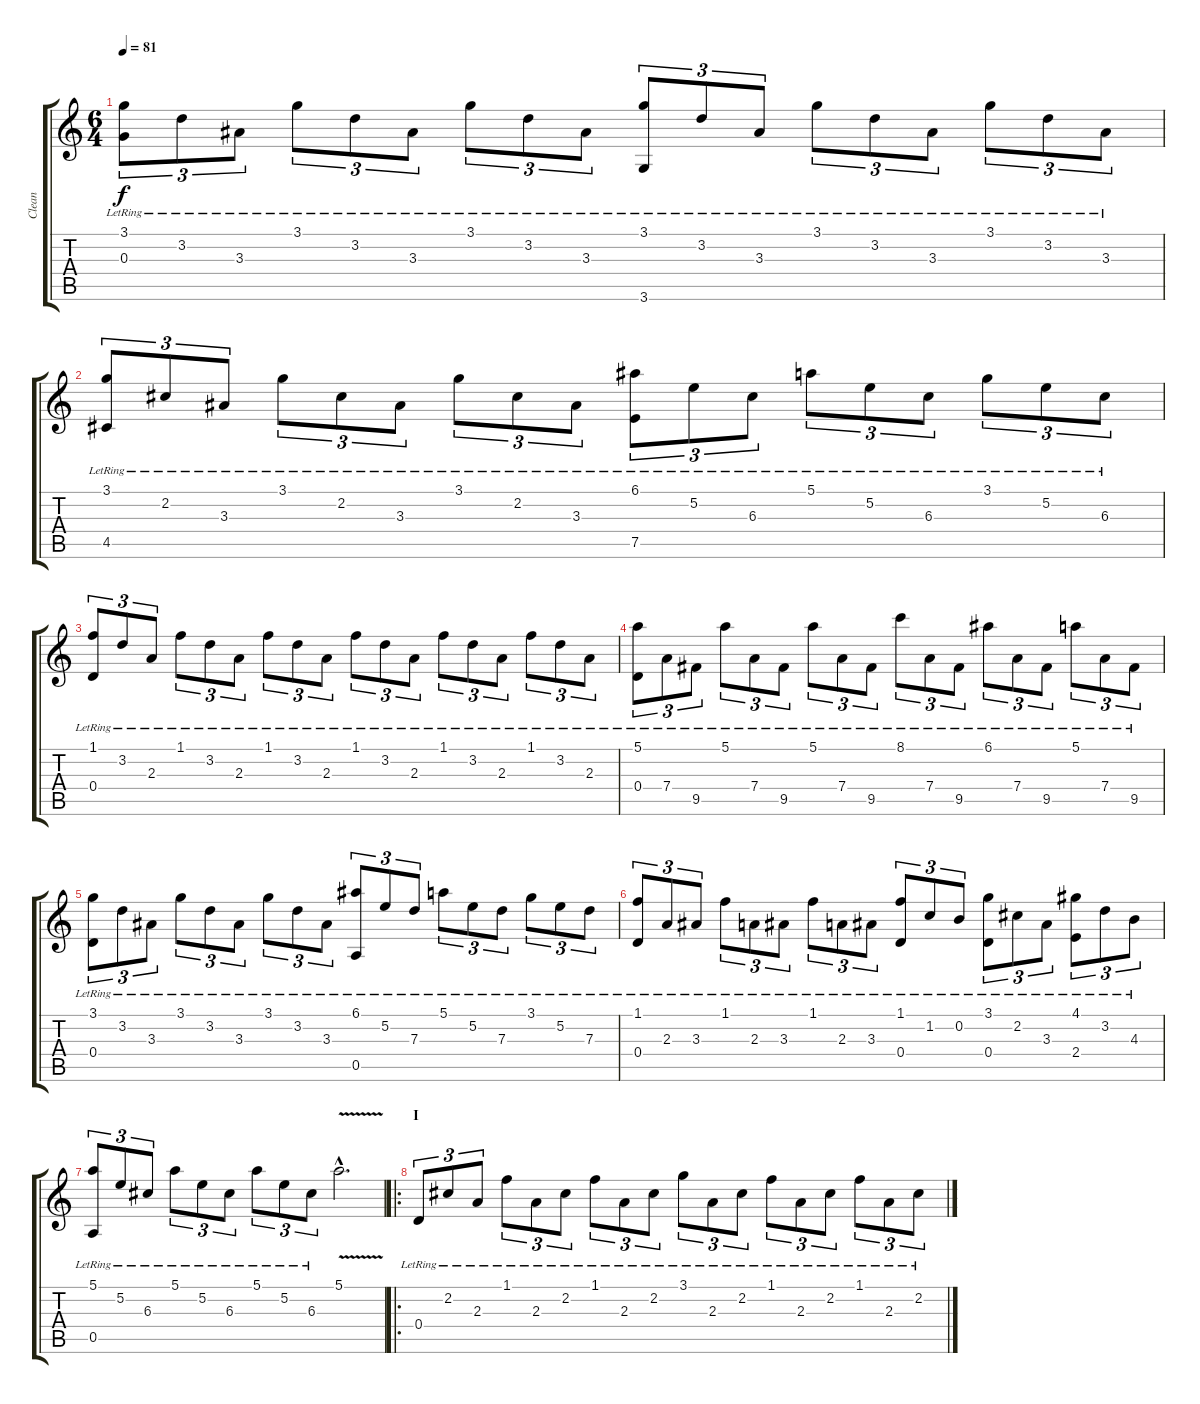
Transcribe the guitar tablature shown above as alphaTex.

\track ("Clean" "Clean") {instrument acousticguitarnylon}
\staff {score tabs}
\tuning (E4 B3 G3 D3 A2 E2) {hide}
\ts (6 4)
\tempo 81
\clef g2
\ks c
(3.1{lr} 0.3{lr}).8{tu (3 2) dy f} 3.2{lr}.8{tu (3 2)} 3.3{lr}.8{tu (3 2)} 3.1{lr}.8{tu (3 2)} 3.2{lr}.8{tu (3 2)} 3.3{lr}.8{tu (3 2)} 3.1{lr}.8{tu (3 2)} 3.2{lr}.8{tu (3 2)} 3.3{lr}.8{tu (3 2)} (3.1{lr} 3.6{lr}).8{tu (3 2)} 3.2{lr}.8{tu (3 2)} 3.3{lr}.8{tu (3 2)} 3.1{lr}.8{tu (3 2)} 3.2{lr}.8{tu (3 2)} 3.3{lr}.8{tu (3 2)} 3.1{lr}.8{tu (3 2)} 3.2{lr}.8{tu (3 2)} 3.3{lr}.8{tu (3 2)} |
(3.1{lr} 4.5{lr}).8{tu (3 2)} 2.2{lr}.8{tu (3 2)} 3.3{lr}.8{tu (3 2)} 3.1{lr}.8{tu (3 2)} 2.2{lr}.8{tu (3 2)} 3.3{lr}.8{tu (3 2)} 3.1{lr}.8{tu (3 2)} 2.2{lr}.8{tu (3 2)} 3.3{lr}.8{tu (3 2)} (6.1{lr} 7.5{lr}).8{tu (3 2)} 5.2{lr}.8{tu (3 2)} 6.3{lr}.8{tu (3 2)} 5.1{lr}.8{tu (3 2)} 5.2{lr}.8{tu (3 2)} 6.3{lr}.8{tu (3 2)} 3.1{lr}.8{tu (3 2)} 5.2{lr}.8{tu (3 2)} 6.3{lr}.8{tu (3 2)} |
(1.1{lr} 0.4{lr}).8{tu (3 2)} 3.2{lr}.8{tu (3 2)} 2.3{lr}.8{tu (3 2)} 1.1{lr}.8{tu (3 2)} 3.2{lr}.8{tu (3 2)} 2.3{lr}.8{tu (3 2)} 1.1{lr}.8{tu (3 2)} 3.2{lr}.8{tu (3 2)} 2.3{lr}.8{tu (3 2)} 1.1{lr}.8{tu (3 2)} 3.2{lr}.8{tu (3 2)} 2.3{lr}.8{tu (3 2)} 1.1{lr}.8{tu (3 2)} 3.2{lr}.8{tu (3 2)} 2.3{lr}.8{tu (3 2)} 1.1{lr}.8{tu (3 2)} 3.2{lr}.8{tu (3 2)} 2.3{lr}.8{tu (3 2)} |
(5.1{lr} 0.4{lr}).8{tu (3 2)} 7.4{lr}.8{tu (3 2)} 9.5{lr}.8{tu (3 2)} 5.1{lr}.8{tu (3 2)} 7.4{lr}.8{tu (3 2)} 9.5{lr}.8{tu (3 2)} 5.1{lr}.8{tu (3 2)} 7.4{lr}.8{tu (3 2)} 9.5{lr}.8{tu (3 2)} 8.1{lr}.8{tu (3 2)} 7.4{lr}.8{tu (3 2)} 9.5{lr}.8{tu (3 2)} 6.1{lr}.8{tu (3 2)} 7.4{lr}.8{tu (3 2)} 9.5{lr}.8{tu (3 2)} 5.1{lr}.8{tu (3 2)} 7.4{lr}.8{tu (3 2)} 9.5{lr}.8{tu (3 2)} |
(3.1{lr} 0.4{lr}).8{tu (3 2)} 3.2{lr}.8{tu (3 2)} 3.3{lr}.8{tu (3 2)} 3.1{lr}.8{tu (3 2)} 3.2{lr}.8{tu (3 2)} 3.3{lr}.8{tu (3 2)} 3.1{lr}.8{tu (3 2)} 3.2{lr}.8{tu (3 2)} 3.3{lr}.8{tu (3 2)} (6.1{lr} 0.5{lr}).8{tu (3 2)} 5.2{lr}.8{tu (3 2)} 7.3{lr}.8{tu (3 2)} 5.1{lr}.8{tu (3 2)} 5.2{lr}.8{tu (3 2)} 7.3{lr}.8{tu (3 2)} 3.1{lr}.8{tu (3 2)} 5.2{lr}.8{tu (3 2)} 7.3{lr}.8{tu (3 2)} |
(1.1{lr} 0.4{lr}).8{tu (3 2)} 2.3{lr}.8{tu (3 2)} 3.3{lr}.8{tu (3 2)} 1.1{lr}.8{tu (3 2)} 2.3{lr}.8{tu (3 2)} 3.3{lr}.8{tu (3 2)} 1.1{lr}.8{tu (3 2)} 2.3{lr}.8{tu (3 2)} 3.3{lr}.8{tu (3 2)} (1.1{lr} 0.4{lr}).8{tu (3 2)} 1.2{lr}.8{tu (3 2)} 0.2{lr}.8{tu (3 2)} (3.1{lr} 0.4{lr}).8{tu (3 2)} 2.2{lr}.8{tu (3 2)} 3.3{lr}.8{tu (3 2)} (4.1{lr} 2.4{lr}).8{tu (3 2)} 3.2{lr}.8{tu (3 2)} 4.3{lr}.8{tu (3 2)} |
(5.1{lr} 0.5{lr}).8{tu (3 2)} 5.2{lr}.8{tu (3 2)} 6.3{lr}.8{tu (3 2)} 5.1{lr}.8{tu (3 2)} 5.2{lr}.8{tu (3 2)} 6.3{lr}.8{tu (3 2)} 5.1{lr}.8{tu (3 2)} 5.2{lr}.8{tu (3 2)} 6.3{lr}.8{tu (3 2)} 5.1{v hac}.2{d} |
\ro
\section ("" "I")
0.4{lr}.8{tu (3 2)} 2.2{lr}.8{tu (3 2)} 2.3{lr}.8{tu (3 2)} 1.1{lr}.8{tu (3 2)} 2.3{lr}.8{tu (3 2)} 2.2{lr}.8{tu (3 2)} 1.1{lr}.8{tu (3 2)} 2.3{lr}.8{tu (3 2)} 2.2{lr}.8{tu (3 2)} 3.1{lr}.8{tu (3 2)} 2.3{lr}.8{tu (3 2)} 2.2{lr}.8{tu (3 2)} 1.1{lr}.8{tu (3 2)} 2.3{lr}.8{tu (3 2)} 2.2{lr}.8{tu (3 2)} 1.1{lr}.8{tu (3 2)} 2.3{lr}.8{tu (3 2)} 2.2{lr}.8{tu (3 2)}
